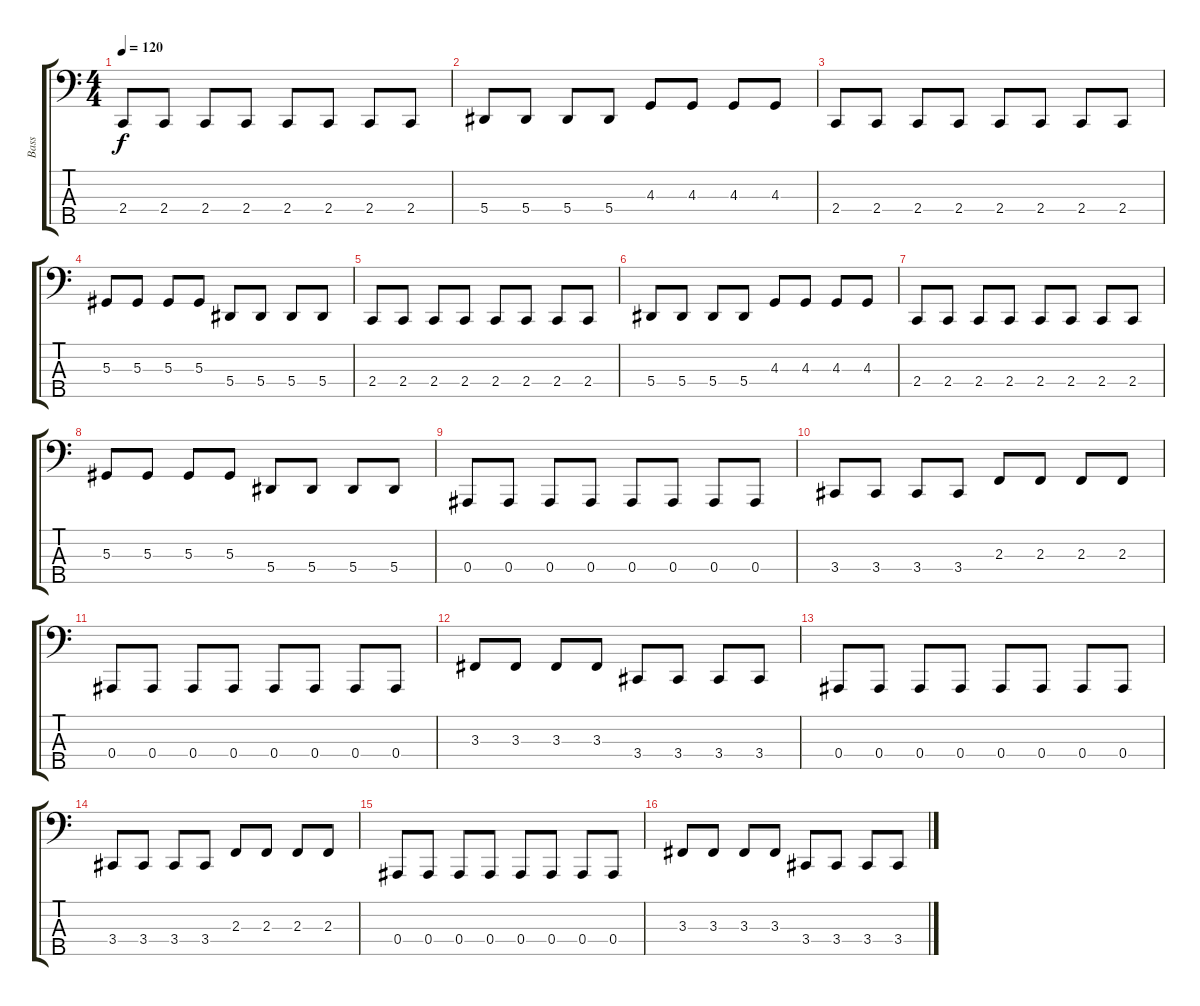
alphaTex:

\track ("Bass" "Bass") {instrument electricbassfinger}
\staff {score tabs}
\tuning (Db2 Ab1 Eb1 Bb0 F0) {hide}
\ts (4 4)
\tempo 120
\clef f4
\ks c
2.4.8{dy f} 2.4.8 2.4.8 2.4.8 2.4.8 2.4.8 2.4.8 2.4.8 |
5.4.8 5.4.8 5.4.8 5.4.8 4.3.8 4.3.8 4.3.8 4.3.8 |
2.4.8 2.4.8 2.4.8 2.4.8 2.4.8 2.4.8 2.4.8 2.4.8 |
5.3.8 5.3.8 5.3.8 5.3.8 5.4.8 5.4.8 5.4.8 5.4.8 |
2.4.8 2.4.8 2.4.8 2.4.8 2.4.8 2.4.8 2.4.8 2.4.8 |
5.4.8 5.4.8 5.4.8 5.4.8 4.3.8 4.3.8 4.3.8 4.3.8 |
2.4.8 2.4.8 2.4.8 2.4.8 2.4.8 2.4.8 2.4.8 2.4.8 |
5.3.8 5.3.8 5.3.8 5.3.8 5.4.8 5.4.8 5.4.8 5.4.8 |
0.4.8 0.4.8 0.4.8 0.4.8 0.4.8 0.4.8 0.4.8 0.4.8 |
3.4.8 3.4.8 3.4.8 3.4.8 2.3.8 2.3.8 2.3.8 2.3.8 |
0.4.8 0.4.8 0.4.8 0.4.8 0.4.8 0.4.8 0.4.8 0.4.8 |
3.3.8 3.3.8 3.3.8 3.3.8 3.4.8 3.4.8 3.4.8 3.4.8 |
0.4.8 0.4.8 0.4.8 0.4.8 0.4.8 0.4.8 0.4.8 0.4.8 |
3.4.8 3.4.8 3.4.8 3.4.8 2.3.8 2.3.8 2.3.8 2.3.8 |
0.4.8 0.4.8 0.4.8 0.4.8 0.4.8 0.4.8 0.4.8 0.4.8 |
3.3.8 3.3.8 3.3.8 3.3.8 3.4.8 3.4.8 3.4.8 3.4.8
